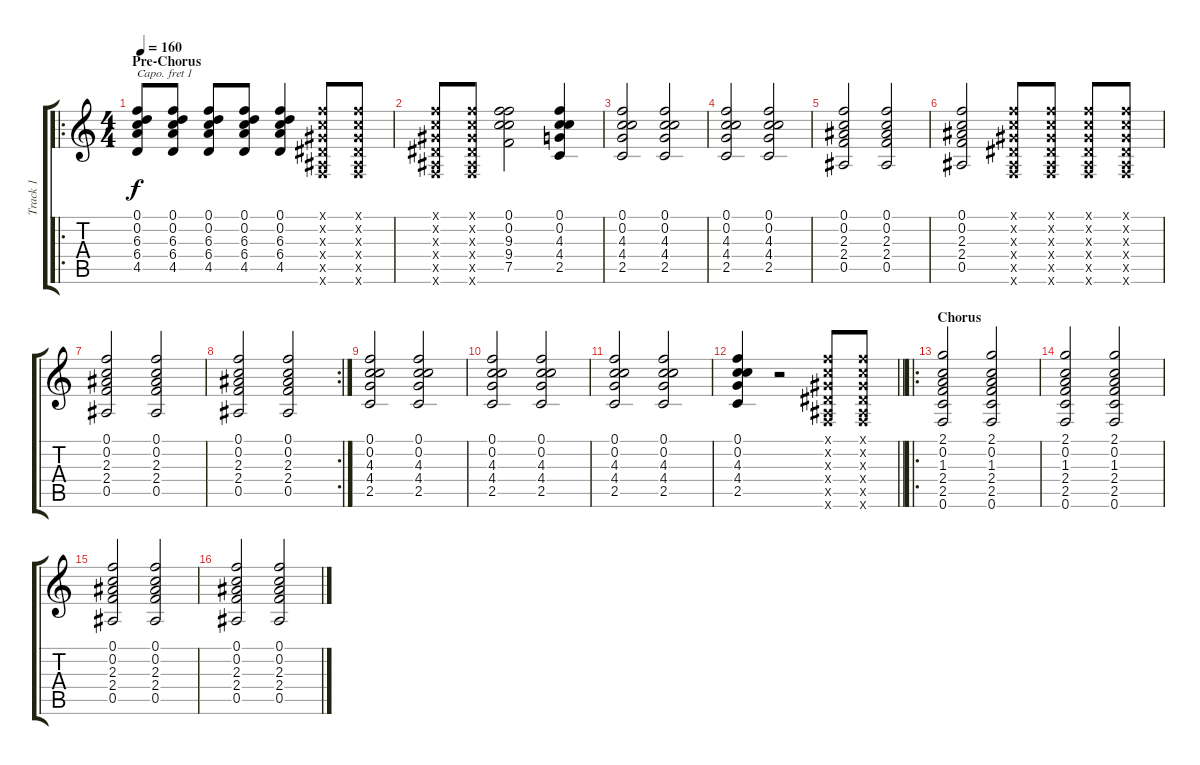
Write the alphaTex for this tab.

\track ("Track 1" "Track 1") {instrument acousticguitarsteel}
\staff {score tabs}
\capo 1
\tuning (E4 B3 G3 D3 A2 E2) {hide}
\ro
\ts (4 4)
\section ("" "Pre-Chorus")
\tempo 160
\clef g2
\ks c
(0.1 0.2 6.3 6.4 4.5).8{dy f} (0.1 0.2 6.3 6.4 4.5).8 (0.1 0.2 6.3 6.4 4.5).8 (0.1 0.2 6.3 6.4 4.5).8 (0.1 0.2 6.3 6.4 4.5).4 (0.1{x} 0.2{x} 0.3{x} 0.4{x} 0.5{x} 0.6{x}).8 (0.1{x} 0.2{x} 0.3{x} 0.4{x} 0.5{x} 0.6{x}).8 |
(0.1{x} 0.2{x} 0.3{x} 0.4{x} 0.5{x} 0.6{x}).8 (0.1{x} 0.2{x} 0.3{x} 0.4{x} 0.5{x} 0.6{x}).8 (0.1 0.2 9.3 9.4 7.5).2 (0.1 0.2 4.3 4.4 2.5).4 |
(0.1 0.2 4.3 4.4 2.5).2 (0.1 0.2 4.3 4.4 2.5).2 |
(0.1 0.2 4.3 4.4 2.5).2 (0.1 0.2 4.3 4.4 2.5).2 |
(0.1 0.2 2.3 2.4 0.5).2 (0.1 0.2 2.3 2.4 0.5).2 |
(0.1 0.2 2.3 2.4 0.5).2 (0.1{x} 0.2{x} 0.3{x} 0.4{x} 0.5{x} 0.6{x}).8 (0.1{x} 0.2{x} 0.3{x} 0.4{x} 0.5{x} 0.6{x}).8 (0.1{x} 0.2{x} 0.3{x} 0.4{x} 0.5{x} 0.6{x}).8 (0.1{x} 0.2{x} 0.3{x} 0.4{x} 0.5{x} 0.6{x}).8 |
(0.1 0.2 2.3 2.4 0.5).2 (0.1 0.2 2.3 2.4 0.5).2 |
\rc 2
(0.1 0.2 2.3 2.4 0.5).2 (0.1 0.2 2.3 2.4 0.5).2 |
(0.1 0.2 4.3 4.4 2.5).2 (0.1 0.2 4.3 4.4 2.5).2 |
(0.1 0.2 4.3 4.4 2.5).2 (0.1 0.2 4.3 4.4 2.5).2 |
(0.1 0.2 4.3 4.4 2.5).2 (0.1 0.2 4.3 4.4 2.5).2 |
\barLineRight lightlight
(0.1 0.2 4.3 4.4 2.5).4 r.2 (0.1{x} 0.2{x} 0.3{x} 0.4{x} 0.5{x} 0.6{x}).8 (0.1{x} 0.2{x} 0.3{x} 0.4{x} 0.5{x} 0.6{x}).8 |
\ro
\section ("" "Chorus")
(2.1 0.2 1.3 2.4 2.5 0.6).2 (2.1 0.2 1.3 2.4 2.5 0.6).2 |
(2.1 0.2 1.3 2.4 2.5 0.6).2 (2.1 0.2 1.3 2.4 2.5 0.6).2 |
(0.1 0.2 2.3 2.4 0.5).2 (0.1 0.2 2.3 2.4 0.5).2 |
(0.1 0.2 2.3 2.4 0.5).2 (0.1 0.2 2.3 2.4 0.5).2
